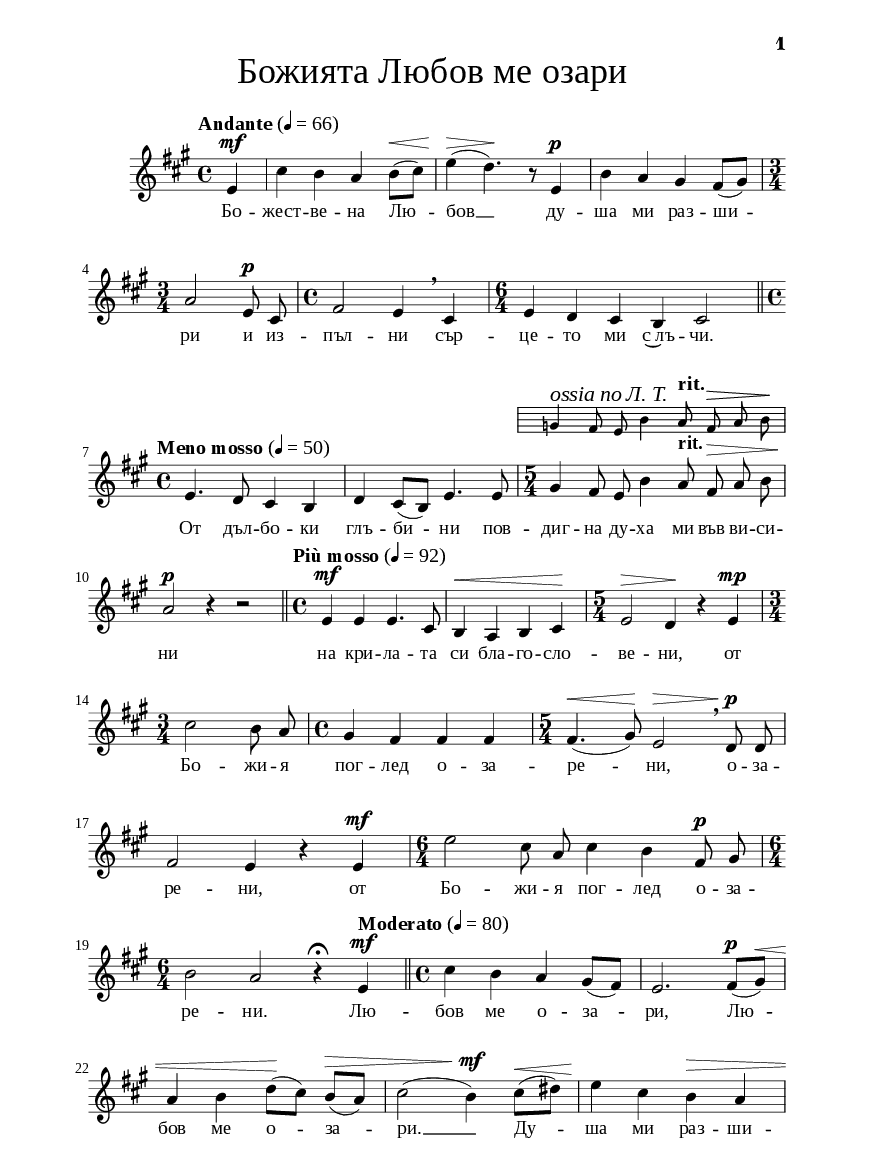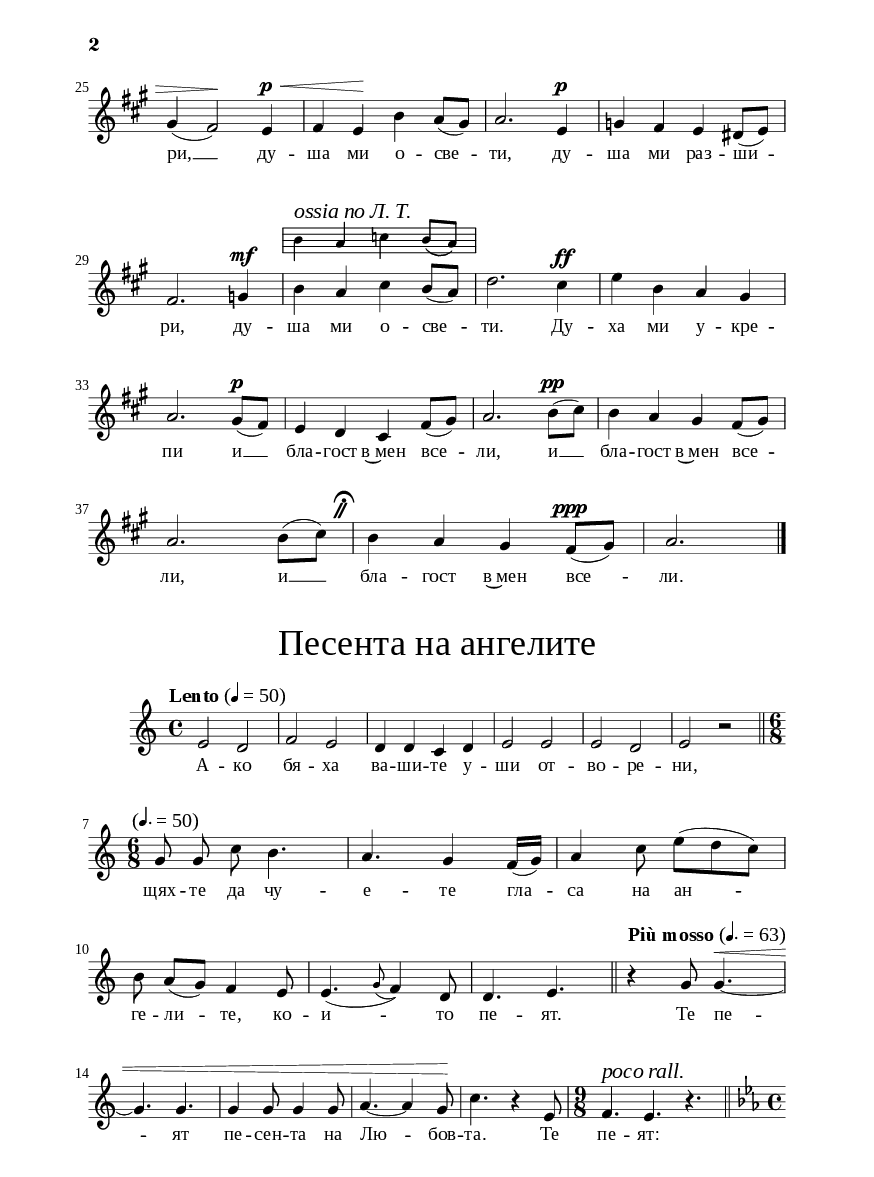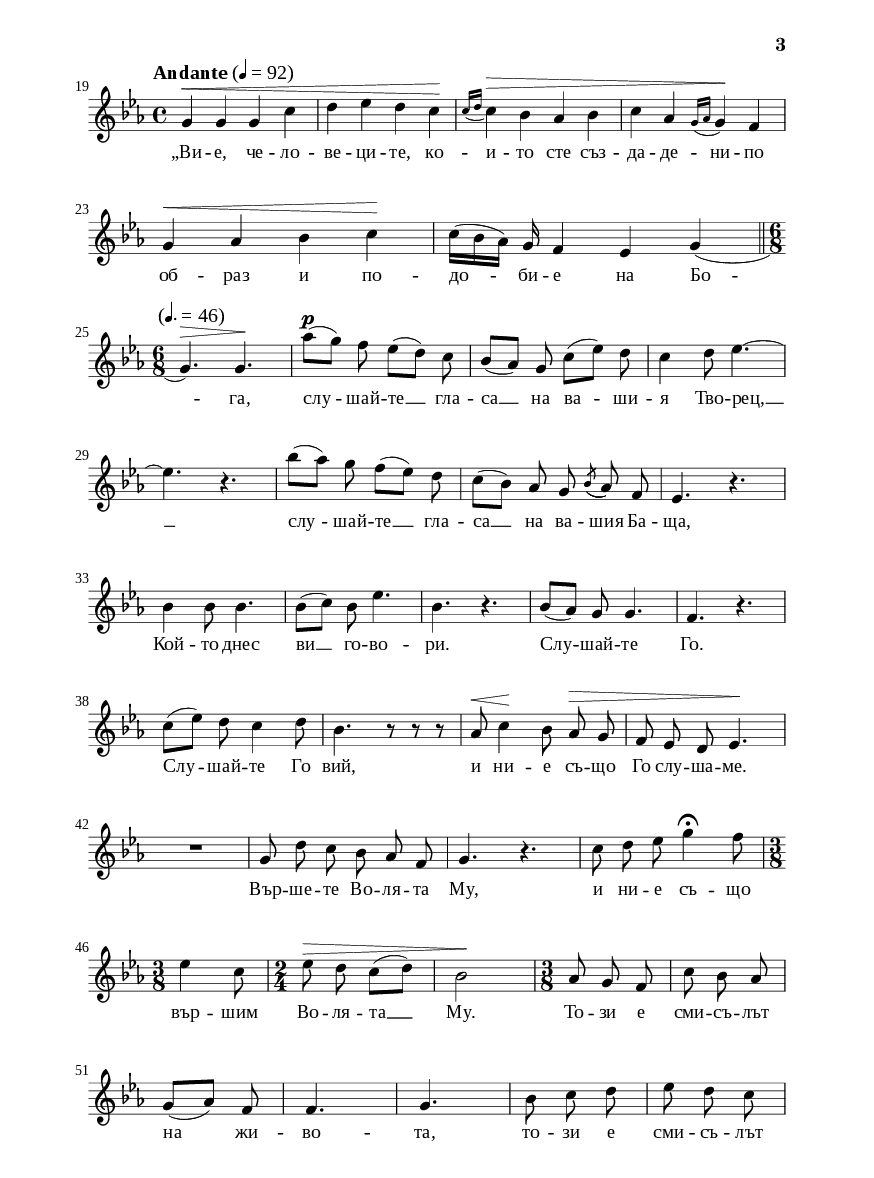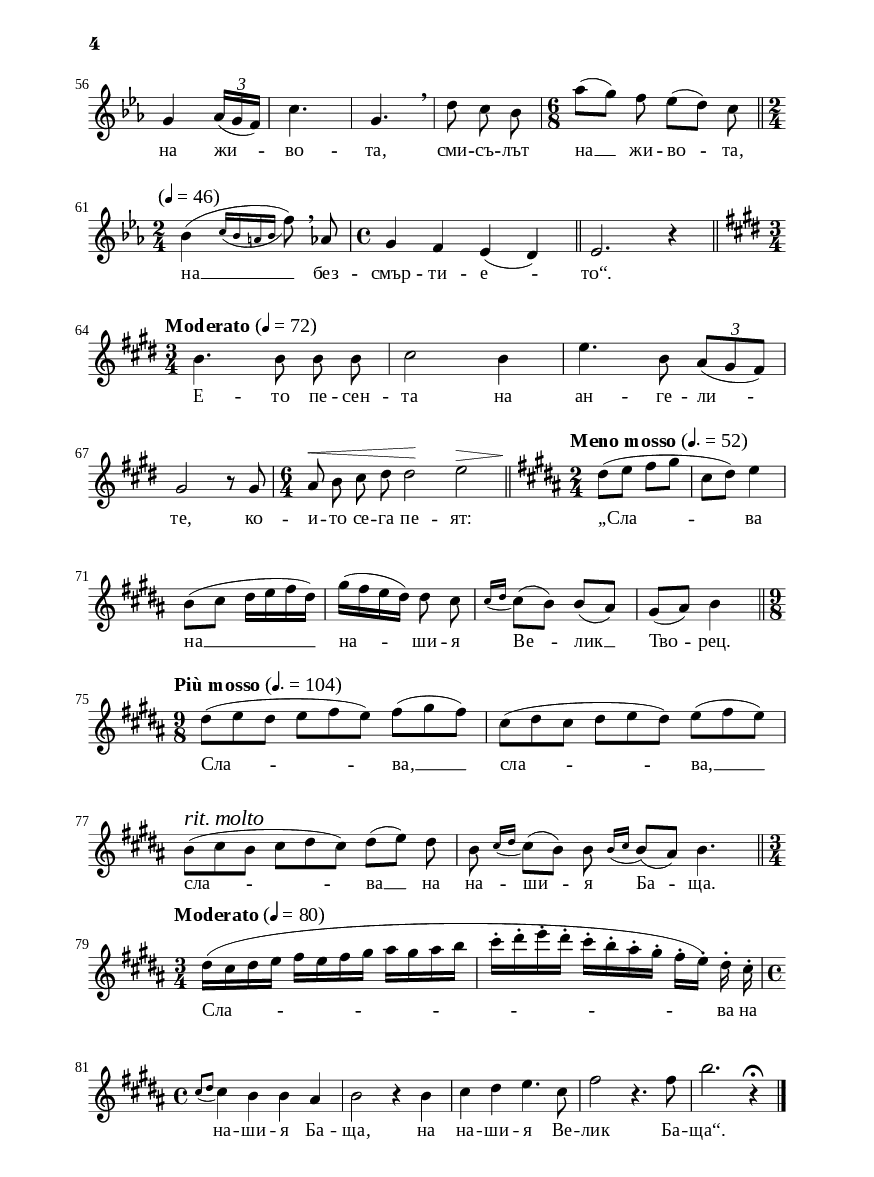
\version "2.24.4"

% include paper part and global functions
\include "include/globals.ily"

\bookpart {
  \label #'ref206
  \tocItem \markup "Божията Любов ме озари"
  \include "include/bookpart-paper.ily"
  \score {
    \include "include/score-layout.ily"
    \new Staff = main \absolute {
      \clef treble
      \key a \major
      \time 4/4
      \tempoFunc "Andante" 4 "66"
      \autoBeamOff
      \partial 4
      e'4 ^\mf  | % 2
      cis''4  b'4  a'4  b'8 ( [ ^\<
      cis''8 ) ] | % 3
      e''4 ( ^\! ^\>  d''4. ) \! r8  e'4^\p | % 4
      b'4  a'4  gis'4  fis'8 ( [
      gis'8 ) ] \break| % 5
      \time 3/4  | % 5
      a'2  e'8  ^\p  cis'8   | % 6
      \time 4/4  | % 6
      fis'2  e'4   \breathe cis'4 | % 7
      \time 6/4  | % 7
      e'4  d'4  cis'4  b4  cis'2 \bar
      "||"
      \time 4/4  \break | % 8
      | % 8
      \tempoFunc "Meno mosso" 4 "50"
      e'4.  d'8  cis'4  b4 | % 9
      d'4  cis'8 ( [  b8 ) ]  e'4.  e'8 |
      \time 5/4  |
      <<
        {
          gis'4 fis'8 e'8 b'4 \tempo "rit." a'8 fis'8 ^\> a'8  b'8 \break |
        }
        \new Staff \with {
          \override VerticalAxisGroup.default-staff-staff-spacing =
          #'((basic-distance . 5.5)
             (padding . 1))
          \remove "Time_signature_engraver"
          alignAboveContext = #"main"
          fontSize = #-1.5
          \override StaffSymbol.staff-space = #(magstep -2)
          \override StaffSymbol.thickness = #(magstep -2)
          firstClef = ##f
        }
        {  \time 5/4  \autoBeamOff g'!4^\markup { \huge \italic "ossia по Л. Т." } f'8 e'8 b'4 a'8_\markup { \large \bold "rit." } f'8 ^\> a'8  b'8^\!  \break |  }
      >>

      a'2 ^\! ^\p r4 r2 \bar "||"
      \time 4/4   | % 12
      \tempoFunc "Più mosso" 4 "92" e'4 ^\mf

      e'4
      e'4.   cis'8 | % 13
      b4 ^\<  a4  b4  cis'4 ^\!  | % 14
      \time 5/4  | % 14
      e'2 ^\>  d'4 ^\! r4  e'4 ^\mp \break | % 15
      \time 3/4  | % 15
      cis''2  b'8   a'8  | % 16
      \time 4/4  | % 16
      gis'4  fis'4  fis'4  fis'4 | % 17
      \time 5/4  | % 17
      fis'4. ( ^\<  gis'8 ) ^\!  e'2 ^\> \breathe d'8
      ^\!  ^\p  d'8 \break | % 18
      fis'2  e'4 r4  e'4 ^\mf | % 19
      \time 6/4  | % 19
      e''2  cis''8   a'8   cis''4
      b'4  fis'8  ^\p  gis'8 | \time 6/4 \break

      b'2  a'2 r4 ^\fermata
      \tempoFunc "Moderato" 4 "80"
      e'4
      ^\mf | % 21
      \time 4/4  | \bar "||" % 21
      cis''4  b'4  a'4  gis'8 ( [
      fis'8 ) ]  | % 22
      e'2.  fis'8 ( [ ^\p  gis'8 ) ] ^\< \break | % 23
      a'4  b'4  d''8 ( [ ^\!  cis''8 )
      ]  b'8 ( [ ^\>  a'8 ) ] | % 24
      cis''2 (  b'4 ) ^\! ^\mf  cis''8 ( [ ^\<
      dis''8 ) ] | % 25
      e''4 ^\!  cis''4  b'4 ^\>  a'4 |\break % 26
      gis'4 (  fis'2 ) ^\!  e'4 ^\p ^\<  | % 27
      fis'4  e'4 ^\! b'4  a'8 ( [
      gis'8 ) ] | % 28
      a'2.  e'4 ^\p | % 29
      g'4  fis'4  e'4  dis'8 ( [  e'8
      ) ] | \break
      fis'2.  g'4 ^\mf  | % 31

      <<
        {

          b'4  a'4  cis''4  b'8 ( [  a'8 ])
        }

        \new Staff \with {
          \override VerticalAxisGroup.default-staff-staff-spacing =
          #'((basic-distance . 5.5)
             (padding . 1))
          \remove "Time_signature_engraver"
          alignAboveContext = #"main"
          fontSize = #-1.5
          \override StaffSymbol.staff-space = #(magstep -2)
          \override StaffSymbol.thickness = #(magstep -2)
          firstClef = ##f
        }
        {  b'4^\markup { \huge \italic "ossia по Л. Т."}  a'4  c''!4  b'8 ( [  a'8 ])  }
      >>


      | % 32


      d''2.  cis''4 ^\ff  | % 33
      e''4  b'4  a'4  gis'4 | \break % 34
      a'2.  gis'8 ( [ ^\p  fis'8 ) ]  | % 35
      e'4  d'4  cis'4  fis'8 ( [  gis'8
      ) ] | % 36
      a'2.  b'8 ( [ ^\pp  cis''8 ) ]
      | % 37
      b'4  a'4  gis'4  fis'8 ( [
      gis'8 ) ] | \break % 38
      a'2.  b'8 ( [  cis''8 ) ]
      ^\markup {
        \override #'(baseline-skip . 1.2)
        \column {
          \line { "   " \musicglyph #"scripts.ufermata"}
          \line { "   " \musicglyph #"scripts.caesura.straight" }
        }
      }
      | % 39
      b'4  a'4  gis'4  fis'8 ( [ ^\ppp
      gis'8 ) ] |
      a'2. \bar "|."
    }

    \addlyrics {
      Бо -- жест -- ве -- на Лю -- бов __
      ду -- ша ми раз -- ши -- ри
      и из -- пъл -- ни сър -- це -- то
      ми с~лъ -- чи. От дъл -- бо -- ки
      глъ -- би -- ни пов -- диг -- на
      ду -- ха ми във ви -- си -- ни на
      кри -- ла -- та си бла -- го -- сло
      -- ве -- ни, от Бо -- жи -- я пог --
      лед о -- за -- ре -- ни, о -- за
      -- ре -- ни, от Бо -- жи -- я пог --
      лед о -- за -- ре -- ни. Лю -- бов
      ме о -- за -- ри, Лю -- бов
      ме о -- за -- ри. __ Ду --
      ша ми раз -- ши -- ри,  __ ду --
      ша ми о -- све  -- ти, ду -- ша
      ми раз -- ши  -- ри, ду -- ша ми
      о -- све -- ти. Ду -- ха ми у --
      кре -- пи и __  бла -- гост в~мен
      все -- ли, и __ бла -- гост
      в~мен все -- ли, и __ бла --
      гост в~мен все -- ли.}

      \header {
        title = \titleFunc #'ref_desc_14 "Божията Любов ме озари " " Božijata Ljubov me ozari"
      }

      \midi{}

    } % score

    \label #'ref207
    \tocItem \markup "Песента на ангелите "
    \include "include/bookpart-paper.ily"
    \score {
      \include "include/score-layout.ily"

      \new Voice \absolute {
        \clef treble
        \key c \major
        \time 4/4
        \tempoFunc "Lento" 4 "50"
        \autoBeamOff
        \override Hairpin.to-barline = ##f
        \override Hairpin.after-line-breaking = ##t
        e'2  d'2 |  f'2  e'2 | % 2
        d'4  d'4  c'4  d'4 |  e'2
        e'2 | % 3
        e'2  d'2 | e'2 r2 | \break % 4
        \time 6/8  | \bar"||" % 4
        \tempoFunc "" 4. "50"
        g'8  g'8 c''8 b'4.  | % 5
        a'4.  g'4  f'16 ( [  g'16 ) ] | % 6
        a'4 c''8 e''8 ( [ d''8
        c''8 ) ] |\break  % 7
        b'8  a'8 ( [  g'8 ) ]  f'4  e'8
        | % 8
        e'4. ( \appoggiatura {  g'8 }  f'4 )
        d'8 | % 9
        d'4.  e'4. \bar"||" |
        \tempoFunc "Più mosso" 4. "63"
        r4  g'8
        g'4. ~ ^\< |  \break % 11
        g'4.  g'4. | % 12
        g'4  g'8  g'4  g'8 | % 13
        a'4. ~  a'4  g'8 _\!  | % 14
        c''4.  r4  e'8 |  % 15
        \time 9/8  | % 15
        f'4. ^\markup{ \huge \italic {poco rall.} }  e'4. r4. \bar
        "||" \break
        \key es \major \time 4/4 | % 16
        \tempoFunc "Andante" 4 "92"
        g'4 ^\<  g'4  g'4 c''4 | d''4
        es''4 d''4 c''4 ^\! | % 17
        \grace {  c''16 ( [  d''16 ] } c''4 ) ^\>
        bes'4  as'4 bes'4 | c''4
        as'4 \grace {  g'16 ( [  as'16 ] }  g'4 )
        ^\! f'4 | \break % 18
        g'4 ^\<  as'4 bes'4 c''4  ^\!
        c''16 ( [ bes'16  as'16 )  ] g'16
        f'4  es'4  g'4 (\bar "||"
        \break | % 19
        \time 6/8  | % 19
        \tempoFunc "" 4. "46"
        g'4. ^\> ) g'4.  ^\! |
        as''8 ( [ ^\p g''8 ) ] f''8
        es''8 ( [ d''8 ) ] c''8 | % 21
        bes'8 ( [  as'8 ) ]  g'8 c''8 ( [
        es''8 ) ] d''8 | % 22
        c''4 d''8 es''4. ~ \break | % 23
        es''4. r4. | % 24
        bes''8 ( [ as''8 ) ] g''8
        f''8 ( [ es''8 ) ] d''8 | % 25
        c''8 ( [ bes'8 ) ]  as'8  g'8
        \acciaccatura {  bes'8 ( }  as'8 )  f'8 | % 26
        es'4. r4. \break | % 27
        bes'4 bes'8 bes'4. | % 28
        bes'8 ( [ c''8 ) ] bes'8
        es''4. | % 29
        bes'4. r4. |
        bes'8 ( [  as'8 ) ]  g'8  g'4. | % 31
        f'4. r4. \break| % 32
        c''8 ( [ es''8 ) ] d''8 c''4
        d''8 | % 33
        bes'4. r8 r8 r8 | as'8 ^\<  % 34
        c''4 ^\! bes'8  as'8 ^\>  g'8 |
        f'8 es'8   d'8
        es'4. ^\! \break | % 36
        R2. | % 37
        g'8 d''8 c''8 bes'8
        as'8  f'8 | % 38
        g'4. r4. | % 39
        c''8 d''8 es''8 g''4
        ^\fermata f''8 \break |
        \time 3/8  |
        es''4 c''8 | % 41
        \time 2/4  | % 41
        es''8 ^\> d''8 c''8 ( [ d''8
        ) ] | % 42
        bes'2 ^\! | % 43
        \time 3/8  | % 43
        as'8  g'8  f'8 | % 44
        c''8 bes'8  as'8 \break | % 45
        g'8 ( [  as'8 ) ]  f'8 | % 46
        f'4. | % 47
        g'4. | % 48
        bes'8 c''8 d''8 | % 49
        es''8 d''8 c''8 \break |
        g'4 \once \omit TupletBracket
        \times 2/3  {
          as'16 ( [  g'16  f'16 ) ]
        }
        | % 51
        c''4. | % 52
        g'4.  \breathe | % 53
        d''8 c''8 bes'8 | % 54
        \time 6/8  | % 54
        as''8 ( [ g''8 ) ] f''8 es''8
        ( [ d''8 ) ] c''8 \bar "||"
        \break | % 55
        \time 2/4  | % 55
        \tempoFunc "" 4 "46" | % 55
        bes'4 ( \acciaccatura {
          c''16 [bes'16 a'16
          bes'16 ]
        }
        f''8 )  \breathe as'8  | % 56
        \time 4/4  | % 56
        g'4  f'4  es'4 (  d'4 ) \bar "||"
        es'2. r4 \bar "||"
        \break | % 58
        \once \override Staff.KeyCancellation.break-visibility = #all-invisible
        \key e \major \time 3/4 | % 58
        \tempoFunc "Moderato" 4 "72"
        b'4. b'8 b'8 b'8 | % 59
        cis''2 b'4 |
        e''4. b'8 \once \omit TupletBracket
        \times 2/3  {
          a'8 ( [  gis'8  fis'8 ) ]
        }
        | \break % 61
        gis'2 r8  gis'8 | % 62
        \time 6/4  | % 62
        a'8 ^\< b'8 cis''8 dis''8
        dis''2 ^\!
        \once \override Hairpin.to-barline = ##t
        e''2 ^\> \bar "||"
        \key b \major \time 2/4 | % 63
        \tempoFunc "Meno mosso" 4. "52"
        dis''8 ( [ _\! e''8 ] fis''8 [
        gis''8 ] | % 64
        cis''8 [ dis''8 ) ] e''4 | \break % 65
        b'8 ( [ cis''8 ] dis''16 [
        e''16 fis''16 dis''16 ) ]  | % 66
        gis''16 ( [ fis''16 e''16
        dis''16 ) ] dis''8 cis''8 | % 67
        \grace {  cis''16 ( [  dis''16 ] } cis''8 )
        ( [ b'8 ) ]  b'8 ( [  ais'8 ) ] | % 68
        gis'8 ( [  ais'8 ) ] b'4 \bar "||" \break
        \time 9/8  | % 69
        \tempoFunc "Più mosso" 4. "104"
        dis''8 ( [  e''8
        dis''8 ] e''8 [
        fis''8 e''8 ) ] fis''8 ( [ gis''8
        fis''8 ) ]  |
        cis''8 ( [ dis''8 cis''8 ]
        dis''8 [ e''8 dis''8 ) ] e''8 ( [
        fis''8 e''8 ) ] | \break % 71
        b'8 ( [ ^\markup{ \huge \italic {rit. molto} } cis''8
        b'8 ] cis''8 [ dis''8 cis''8
        ) ] dis''8 (  [e''8] ) dis''8  | % 72

        b'8  \acciaccatura { cis''16  [  dis''16 ] }
        cis''8 [( b'8 )]

        b'8  \acciaccatura { b'16 [  cis''16 ] }
        b'8 [( ais'8 )]

        b'4. \break | % 73
        \time 3/4  | \bar "||" % 73
        \tempoFunc "Moderato" 4 "80"
        \once \override Slur.positions = #'(1.5 . 2.6) dis''16 ( [ cis''16 dis''16
        e''16 ] fis''16 [ e''16 fis''16
        gis''16 ] ais''16 [ gis''16
        ais''16 b''16  ] | cis'''16  -. [
        dis'''16 -. e'''16 -. dis'''16 -. ]
        cis'''16 -. [ b''16 -. ais''16 -.
        gis''16  -. ] fis''16 -. [e''16] )
        -. dis''16 -. cis''16 -. | \break
        \time 4/4
        \acciaccatura {  cis''8 [  dis''8 ] } cis''4
        b'4 b'4 ais'4  |
        b'2 r4 b'4 | cis''4 dis''4 e''4. cis''8
        |

        fis''2  r4. fis''8 | b''2. r4 \fermata \bar "|."
      }

      \addlyrics {
        А
        -- ко бя -- ха ва -- ши -- те у -- ши
        от -- во -- ре -- ни, щях -- те да
        чу -- е -- те гла -- са на ан
        --  ге -- ли -- те, ко -- и
        --  то пе -- ят. Те пе --
        ят пе -- сен -- та на Лю -- бов
        -- та. Те пе -- ят: „Ви -- е, че --
        ло -- ве -- ци -- те, ко -- и --
        то сте съз -- да -- де -- ни --
        по об -- раз и по -- до --
        би -- е на Бо -- га, слу -- шай
        -- те __  гла -- са __  на ва --
        ши -- я Тво -- рец, __ слу --
        шай -- те __  гла -- са __  на ва
        -- шия Ба -- ща, Кой -- то днес
        ви __  го -- во -- ри. Слу -- шай
        -- те Го. Слу -- шай -- те Го
        вий, и ни -- е съ -- що Го слу --
        ша -- ме. Вър -- ше -- те Во -- ля --
        та Му, и ни -- е съ -- що вър --
        шим Во -- ля -- та __  Му. То -- зи
        е сми -- съ -- лът на  жи -- во
        -- та, то -- зи е сми -- съ -- лът
        на жи --  во -- та, сми -- съ
        -- лът на __ жи -- во -- та, на __
        без -- смър -- ти
        -- е -- то“. Е -- то пе -- сен --
        та на ан -- ге -- ли  --  те,
        ко -- и -- то се -- га пе -- ят:
        „Сла -- ва на __
        на --
        ши -- я Ве -- лик __
        Тво -- рец. Сла --
        ва, __  сла --
        ва, __  сла --
        ва __ на на   -- ши --
        я Ба -- ща. Сла -- ва на на -- ши -- я Ба
        -- ща, на на -- ши -- я Ве -- лик Ба -- ща“.}

        \header {
          title = \titleFunc #'ref_desc_19 "Песента на ангелите" "Pesenta na angelite"
        }

        \midi{}

      } % score



    } % bookpart

    % Più mosso
    %
